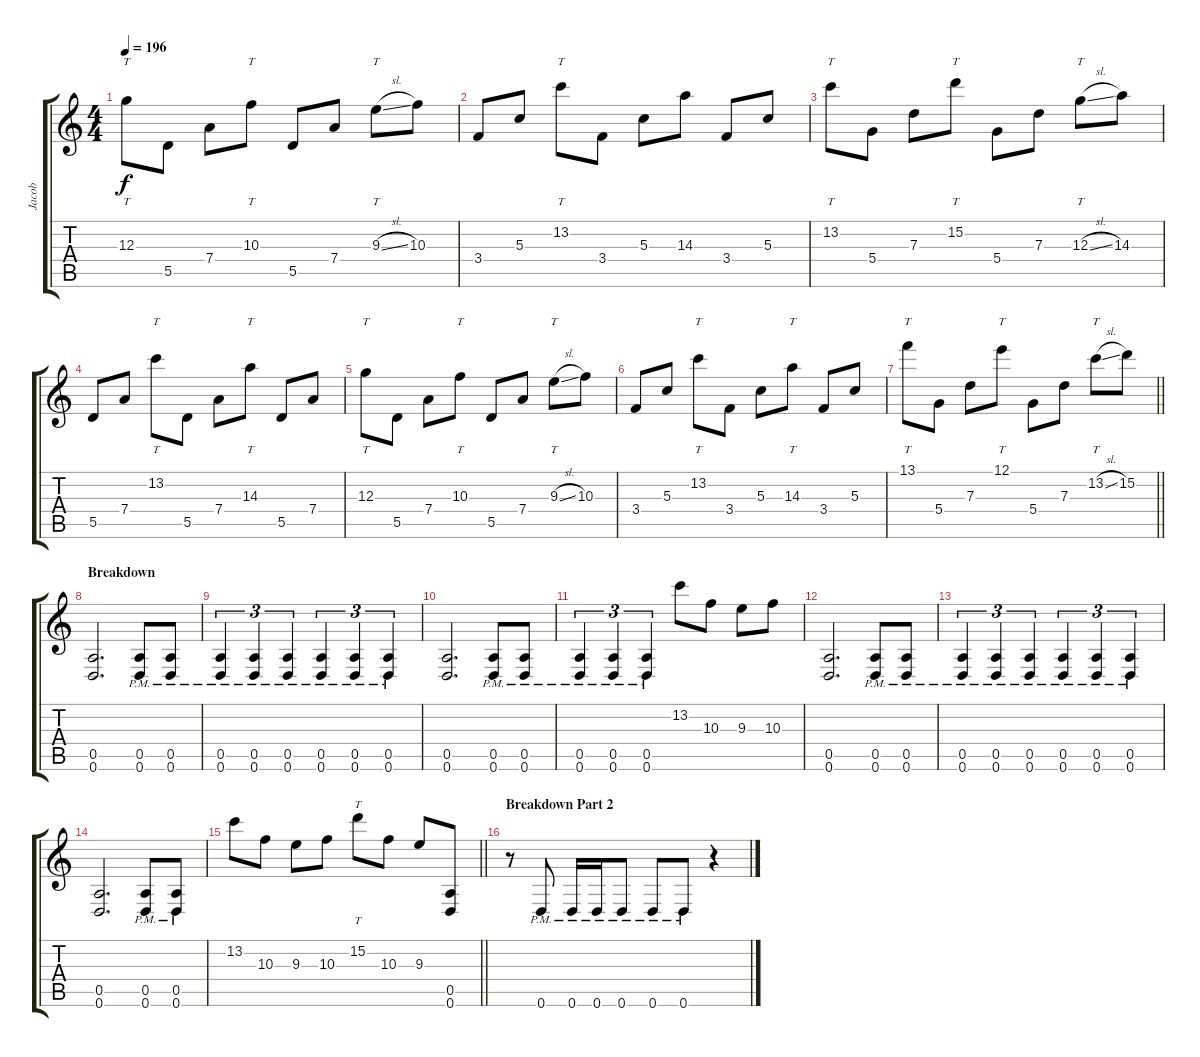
\track ("Jacob" "Jacob") {instrument distortionguitar}
\staff {score tabs}
\tuning (E4 B3 G3 D3 A2 D2) {hide}
\ts (4 4)
\tempo 196
\clef g2
\ks aminor
12.3.8{tt dy f} 5.5.8 7.4.8 10.3.8{tt} 5.5.8 7.4.8 9.3{sl}.8{tt} 10.3.8 |
3.4.8 5.3.8 13.2.8{tt} 3.4.8 5.3.8 14.3.8 3.4.8 5.3.8 |
13.2.8{tt} 5.4.8 7.3.8 15.2.8{tt} 5.4.8 7.3.8 12.3{sl}.8{tt} 14.3.8 |
5.5.8 7.4.8 13.2.8{tt} 5.5.8 7.4.8 14.3.8{tt} 5.5.8 7.4.8 |
12.3.8{tt} 5.5.8 7.4.8 10.3.8{tt} 5.5.8 7.4.8 9.3{sl}.8{tt} 10.3.8 |
3.4.8 5.3.8 13.2.8{tt} 3.4.8 5.3.8 14.3.8{tt} 3.4.8 5.3.8 |
\barLineRight lightlight
13.1.8{tt} 5.4.8 7.3.8 12.1.8{tt} 5.4.8 7.3.8 13.2{sl}.8{tt} 15.2.8 |
\section ("" "Breakdown")
(0.5 0.6).2{d} (0.5{pm} 0.6{pm}).8 (0.5{pm} 0.6{pm}).8 |
(0.5{pm} 0.6{pm}).4{tu (3 2)} (0.5{pm} 0.6{pm}).4{tu (3 2)} (0.5{pm} 0.6{pm}).4{tu (3 2)} (0.5{pm} 0.6{pm}).4{tu (3 2)} (0.5{pm} 0.6{pm}).4{tu (3 2)} (0.5{pm} 0.6{pm}).4{tu (3 2)} |
(0.5 0.6).2{d} (0.5{pm} 0.6{pm}).8 (0.5{pm} 0.6{pm}).8 |
(0.5{pm} 0.6{pm}).4{tu (3 2)} (0.5{pm} 0.6{pm}).4{tu (3 2)} (0.5{pm} 0.6{pm}).4{tu (3 2)} 13.2.8 10.3.8 9.3.8 10.3.8 |
(0.5 0.6).2{d} (0.5{pm} 0.6{pm}).8 (0.5{pm} 0.6{pm}).8 |
(0.5{pm} 0.6{pm}).4{tu (3 2)} (0.5{pm} 0.6{pm}).4{tu (3 2)} (0.5{pm} 0.6{pm}).4{tu (3 2)} (0.5{pm} 0.6{pm}).4{tu (3 2)} (0.5{pm} 0.6{pm}).4{tu (3 2)} (0.5{pm} 0.6{pm}).4{tu (3 2)} |
(0.5 0.6).2{d} (0.5{pm} 0.6{pm}).8 (0.5{pm} 0.6{pm}).8 |
\barLineRight lightlight
13.2.8 10.3.8 9.3.8 10.3.8 15.2.8{tt} 10.3.8 9.3.8 (0.5 0.6).8 |
\section ("" "Breakdown Part 2")
r.8 0.6{pm}.8 0.6{pm}.16 0.6{pm}.16 0.6{pm}.8 0.6{pm}.8 0.6{pm}.8 r.4
